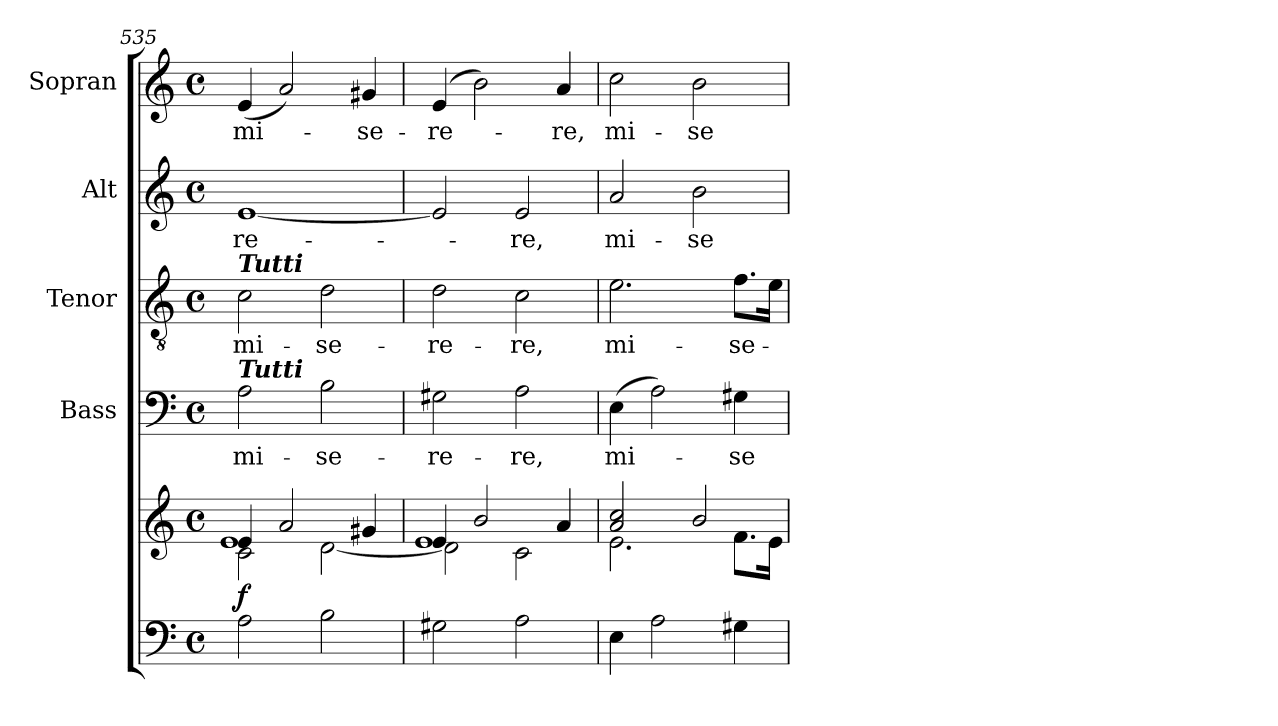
**kern	**kern	**dynam	**kern	**text	**kern	**text	**kern	**text	**kern	**text
*part5	*part5	*part5	*part4	*part4	*part3	*part3	*part2	*part2	*part1	*part1
*staff6	*staff5	*staff5/6	*staff4	*staff4	*staff3	*staff3	*staff2	*staff2	*staff1	*staff1
*	*	*	*I"Bass	*	*I"Tenor	*	*I"Alt	*	*I"Sopran	*
*	*	*	*I'B.	*	*I'T.	*	*I'A.	*	*I'S.	*
*clefF4	*clefG2	*	*clefF4	*	*clefGv2	*	*clefG2	*	*clefG2	*
*k[]	*k[]	*	*k[]	*	*k[]	*	*k[]	*	*k[]	*
*C:	*C:	*	*C:	*	*C:	*	*C:	*	*C:	*
*M4/4	*M4/4	*	*M4/4	*	*M4/4	*	*M4/4	*	*M4/4	*
*met(c)	*met(c)	*	*met(c)	*	*met(c)	*	*met(c)	*	*met(c)	*
=535	=535	=535	=535	=535	=535	=535	=535	=535	=535	=535
*	*^	*	*	*	*	*	*	*	*	*
*	*	*^	*	*	*	*	*	*	*	*	*
!	!	!	!	!	!	!	!LO:TX:a:Bi:t=Tutti	!	!	!	!	!
!	!	!	!	!	!LO:TX:a:Bi:t=Tutti	!	!	!	!	!	!	!
!	!	!	!	!LO:DY:b	!	!LO:LY:b	!	!LO:LY:b	!	!LO:LY:b	!	!LO:LY:b
2A\	4e/	2c\	1e	f	2A\	mi-	2c\	mi-	[1e	-re-	(<4e/	mi-
.	2a/	.	.	.	.	.	.	.	.	.	2a/)	.
!	!	!	!	!	!	!LO:LY:b	!	!LO:LY:b	!	!	!	!
2B\	.	[<2d\	.	.	2B\	-se-	2d\	-se-	.	.	.	.
!	!	!	!	!	!	!	!	!	!	!	!	!LO:LY:b
.	4g#X/	.	.	.	.	.	.	.	.	.	4g#X/	-se-
=536	=536	=536	=536	=536	=536	=536	=536	=536	=536	=536	=536	=536
!	!	!	!	!	!	!LO:LY:b	!	!LO:LY:b	!	!	!	!LO:LY:b
2G#X\	4e/	2d\]	1e	.	2G#X\	-re-	2d\	-re-	2e/]	.	(4e/	-re-
.	2b/	.	.	.	.	.	.	.	.	.	2b\)	.
!	!	!	!	!	!	!LO:LY:b	!	!LO:LY:b	!	!LO:LY:b	!	!
2A\	.	2c\	.	.	2A\	-re,	2c\	-re,	2e/	-re,	.	.
!	!	!	!	!	!	!	!	!	!	!	!	!LO:LY:b
.	4a/	.	.	.	.	.	.	.	.	.	4a/	-re,
*	*	*v	*v	*	*	*	*	*	*	*	*	*
=537	=537	=537	=537	=537	=537	=537	=537	=537	=537	=537	=537
!	!	!	!	!	!LO:LY:b	!	!LO:LY:b	!	!LO:LY:b	!	!LO:LY:b
4E\	2a/ 2cc/	2.e\	.	(>4E\	mi-	2.e\	mi-	2a/	mi-	2cc\	mi-
2A\	.	.	.	2A\)	.	.	.	.	.	.	.
!	!	!	!	!	!	!	!	!	!LO:LY:b	!	!LO:LY:b
.	2b/	.	.	.	.	.	.	2b\	-se-	2b\	-se-
!	!	!	!	!	!LO:LY:b	!	!LO:LY:b	!	!	!	!
4G#X\	.	8.f\L	.	4G#X\	-se-	8.f\L	-se-	.	.	.	.
.	.	16e\Jk	.	.	.	16e\Jk	.	.	.	.	.
*	*v	*v	*	*	*	*	*	*	*	*	*
=	=	=	=	=	=	=	=	=	=	=
*-	*-	*-	*-	*-	*-	*-	*-	*-	*-	*-
